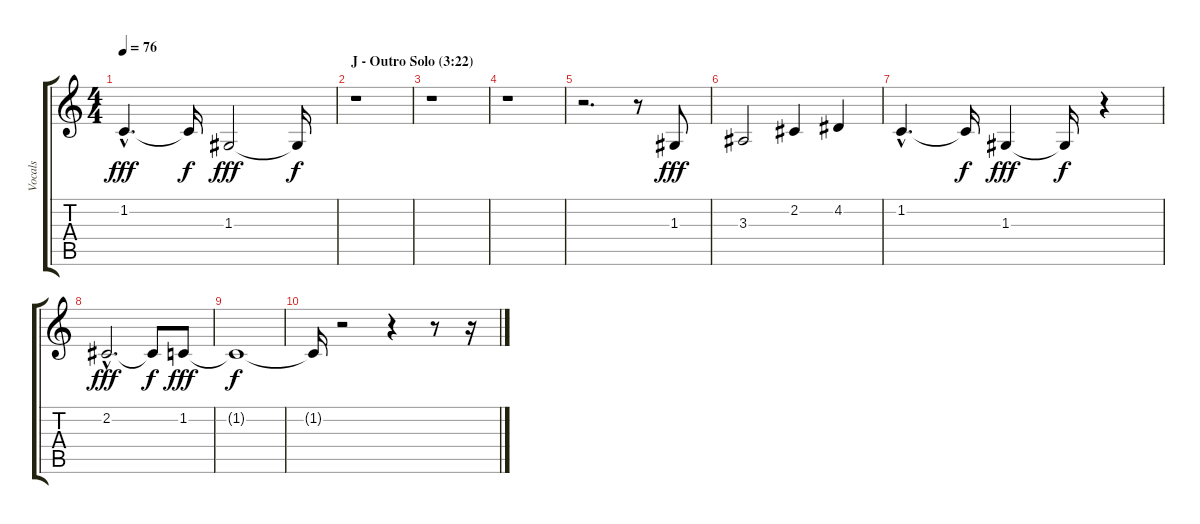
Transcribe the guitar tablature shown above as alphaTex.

\track ("Vocals" "Vocals") {instrument cello}
\staff {score tabs}
\tuning (E4 B3 G3 D3 A2 E2) {hide}
\ts (4 4)
\tempo 76
\clef g2
\ks c
1.2{hac}.4{d dy fff} 1.2{t}.16{dy f} 1.3.2{dy fff} 1.3{t}.16{dy f} |
\section ("" "J - Outro Solo (3:22)")
r.1 |
r.1 |
r.1 |
r.2{d} r.8 1.3.8{dy fff} |
3.3.2 2.2.4 4.2.4 |
1.2{hac}.4{d} 1.2{t}.16{dy f} 1.3.4{dy fff} 1.3{t}.16{dy f} r.4 |
2.2{hac}.2{d dy fff} 2.2{t}.8{dy f} 1.2.8{dy fff} |
1.2{t}.1{dy f} |
1.2{t}.16 r.2 r.4 r.8 r.16
